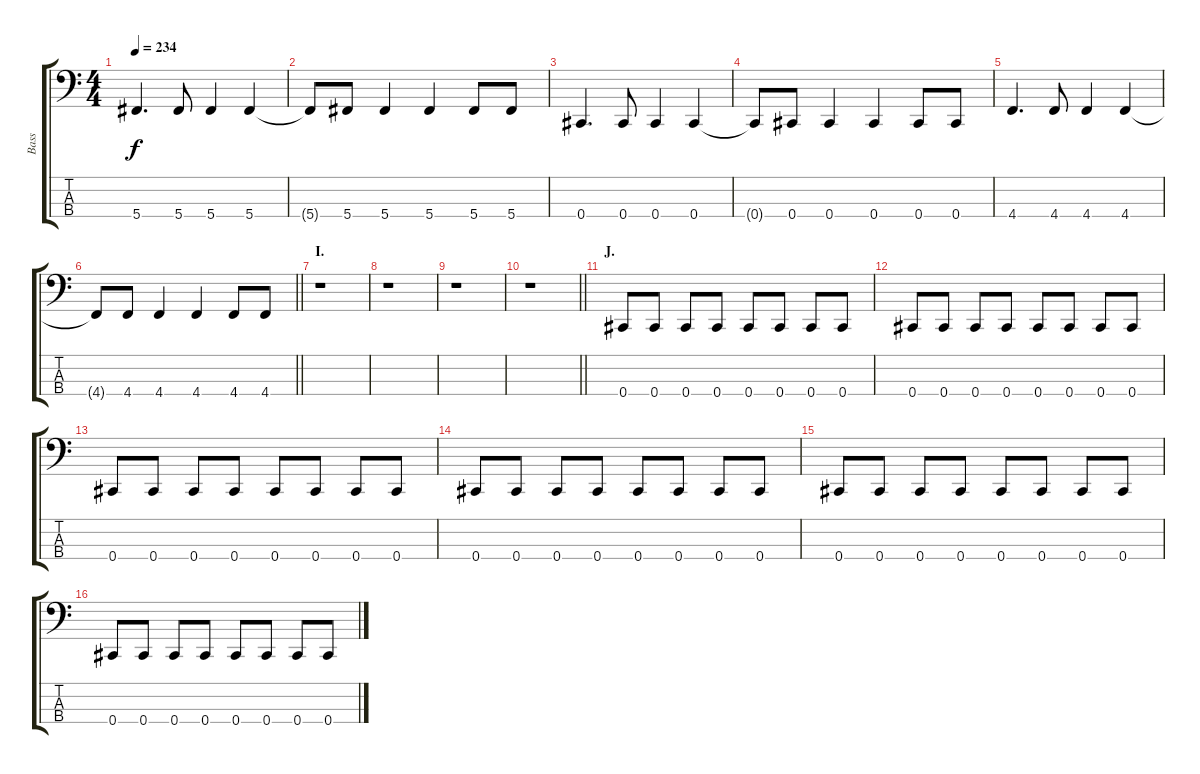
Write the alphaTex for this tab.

\track ("Bass" "Bass") {instrument electricbasspick}
\staff {score tabs}
\tuning (Gb2 Db2 Ab1 Db1) {hide}
\ts (4 4)
\tempo 234
\clef f4
\ks c
5.4.4{d dy f} 5.4.8 5.4.4 5.4.4 |
5.4{t}.8 5.4.8 5.4.4 5.4.4 5.4.8 5.4.8 |
0.4.4{d} 0.4.8 0.4.4 0.4.4 |
0.4{t}.8 0.4.8 0.4.4 0.4.4 0.4.8 0.4.8 |
4.4.4{d} 4.4.8 4.4.4 4.4.4 |
\barLineRight lightlight
4.4{t}.8 4.4.8 4.4.4 4.4.4 4.4.8 4.4.8 |
\section ("" "I.")
r.1 |
r.1 |
r.1 |
\barLineRight lightlight
r.1 |
\section ("" "J.")
0.4.8 0.4.8 0.4.8 0.4.8 0.4.8 0.4.8 0.4.8 0.4.8 |
0.4.8 0.4.8 0.4.8 0.4.8 0.4.8 0.4.8 0.4.8 0.4.8 |
0.4.8 0.4.8 0.4.8 0.4.8 0.4.8 0.4.8 0.4.8 0.4.8 |
0.4.8 0.4.8 0.4.8 0.4.8 0.4.8 0.4.8 0.4.8 0.4.8 |
0.4.8 0.4.8 0.4.8 0.4.8 0.4.8 0.4.8 0.4.8 0.4.8 |
0.4.8 0.4.8 0.4.8 0.4.8 0.4.8 0.4.8 0.4.8 0.4.8
